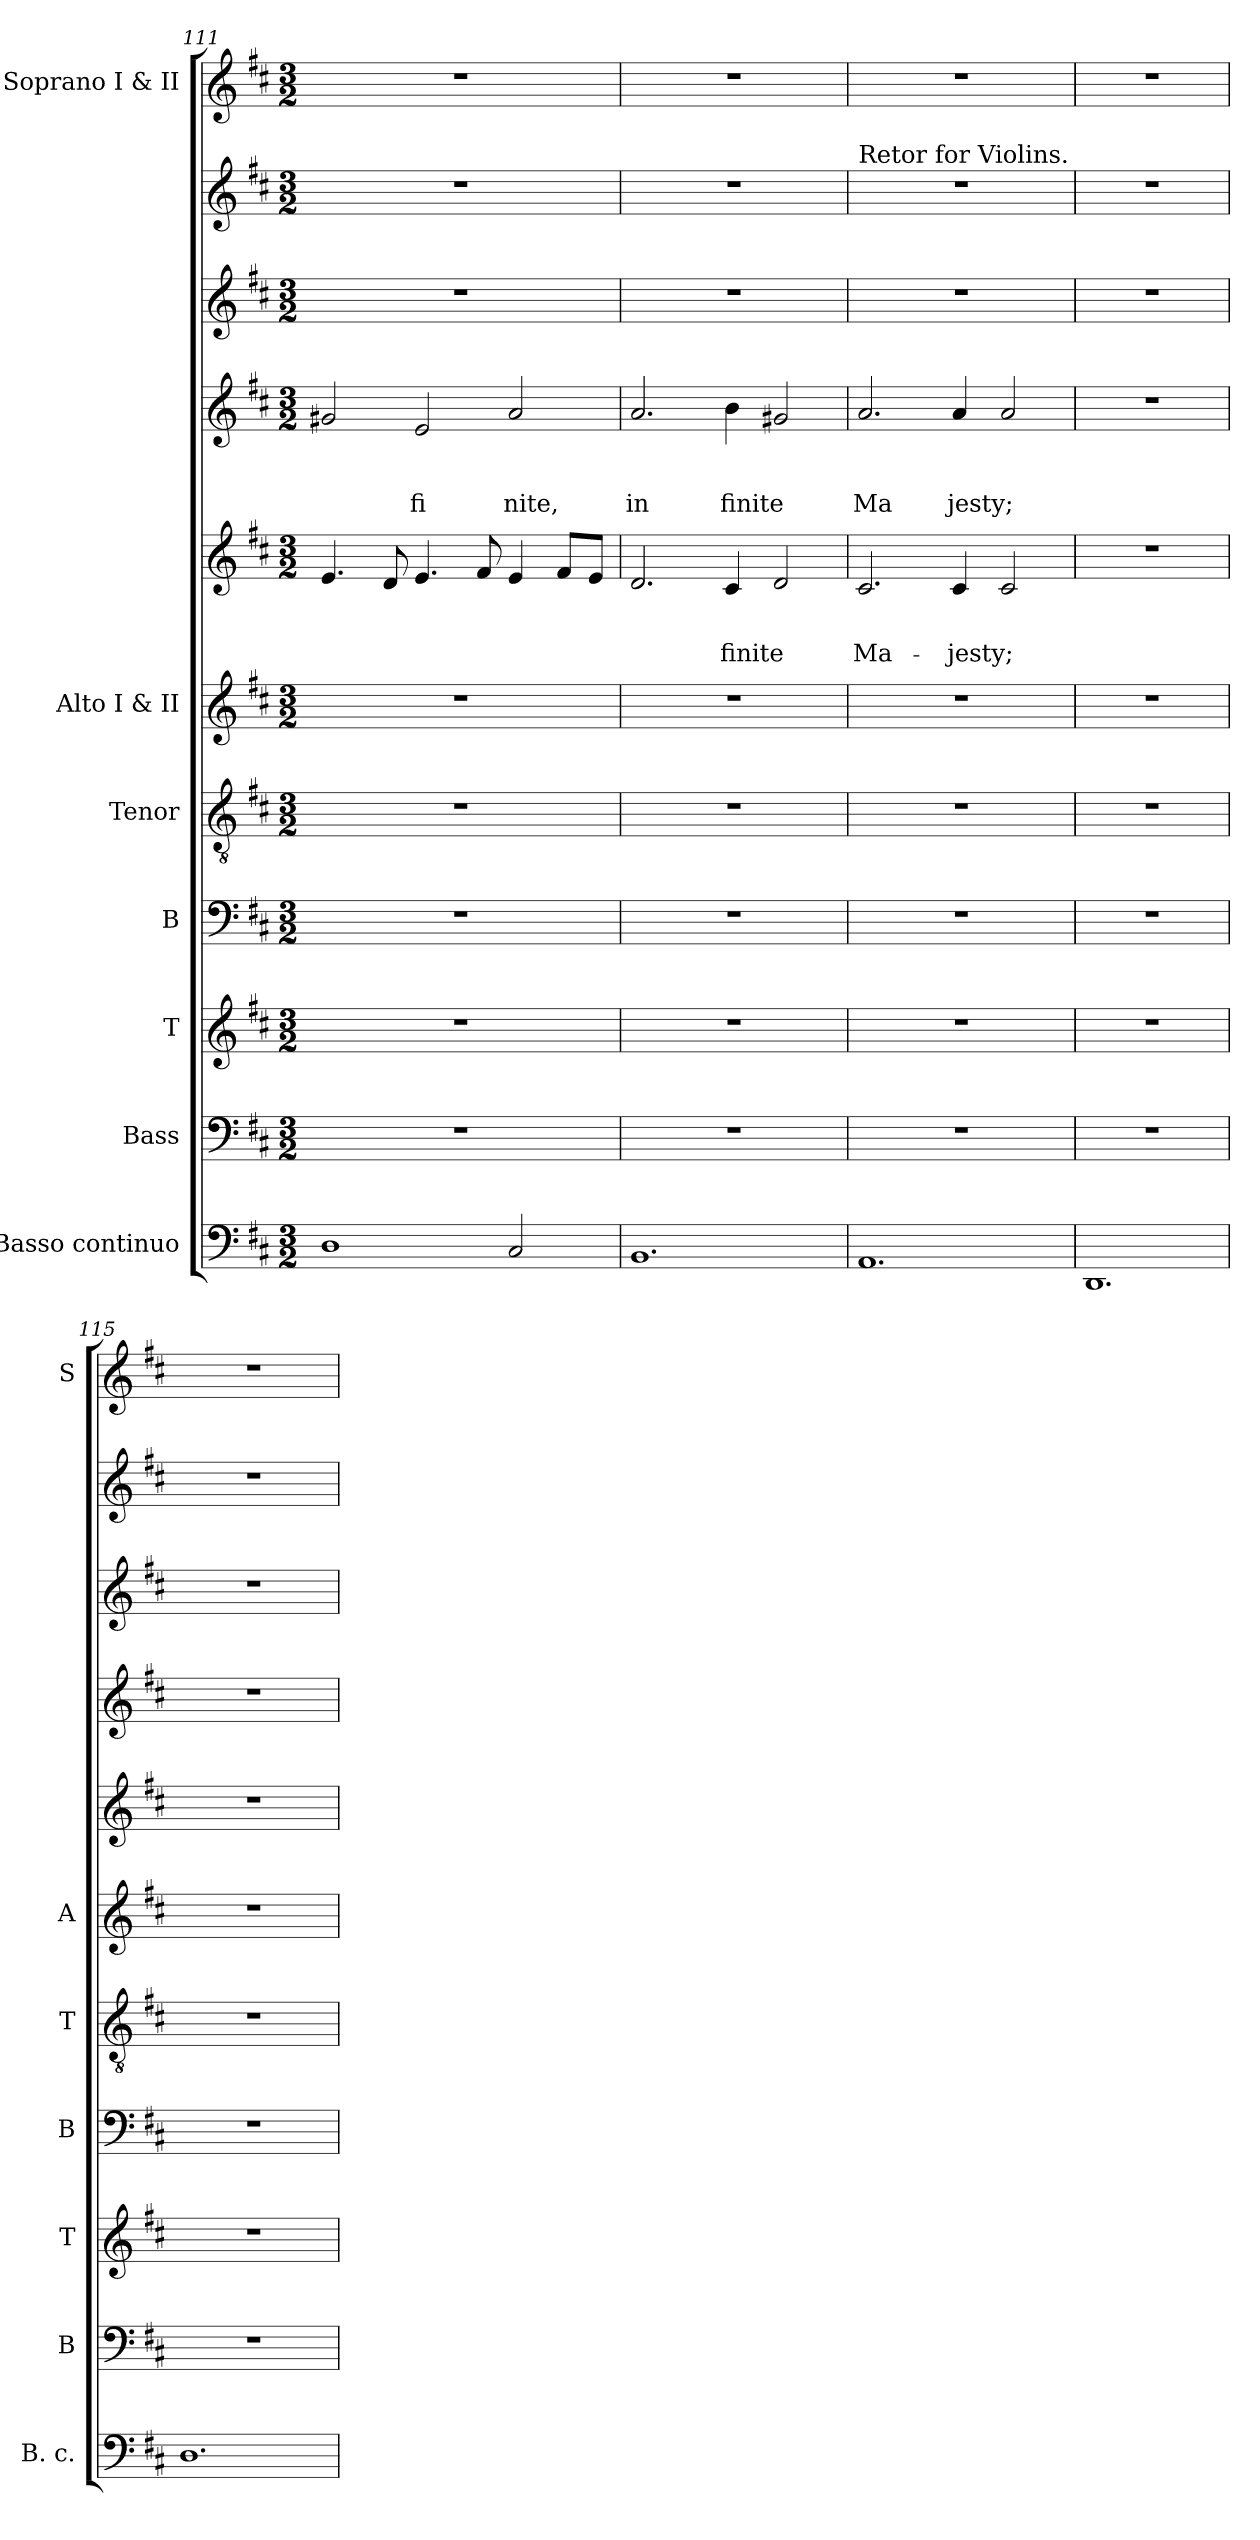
**kern	**kern	**kern	**kern	**kern	**kern	**kern	**text	**text	**text	**kern	**text	**text	**text	**kern	**kern	**kern
*part11	*part10	*part9	*part8	*part7	*part6	*part5	*part5	*part5	*part5	*part4	*part4	*part4	*part4	*part3	*part2	*part1
*staff11	*staff10	*staff9	*staff8	*staff7	*staff6	*staff5	*staff5	*staff5	*staff5	*staff4	*staff4	*staff4	*staff4	*staff3	*staff2	*staff1
*I"Basso continuo	*I"Bass	*I"T	*I"B	*I"Tenor	*I"Alto I & II	*	*	*	*	*	*	*	*	*	*	*I"Soprano I & II
*I'B. c.	*I'B	*I'T	*I'B	*I'T	*I'A	*	*	*	*	*	*	*	*	*	*	*I'S
*clefF4	*clefF4	*clefG2	*clefF4	*clefGv2	*clefG2	*clefG2	*	*	*	*clefG2	*	*	*	*clefG2	*clefG2	*clefG2
*ITrd7c12	*	*	*	*	*	*	*	*	*	*	*	*	*	*	*	*
*k[f#c#]	*k[f#c#]	*k[f#c#]	*k[f#c#]	*k[f#c#]	*k[f#c#]	*k[f#c#]	*	*	*	*k[f#c#]	*	*	*	*k[f#c#]	*k[f#c#]	*k[f#c#]
*D:	*D:	*D:	*D:	*D:	*D:	*D:	*	*	*	*D:	*	*	*	*D:	*D:	*D:
*M3/2	*M3/2	*M3/2	*M3/2	*M3/2	*M3/2	*M3/2	*	*	*	*M3/2	*	*	*	*M3/2	*M3/2	*M3/2
=111	=111	=111	=111	=111	=111	=111	=111	=111	=111	=111	=111	=111	=111	=111	=111	=111
1DD	1.r	1.r	1.r	1.r	1.r	4.e/	.	.	.	2g#X/	.	.	.	1.r	1.r	1.r
.	.	.	.	.	.	8d/	.	.	.	.	.	.	.	.	.	.
!	!	!	!	!	!	!	!	!	!	!	!	!	!LO:LY:b	!	!	!
.	.	.	.	.	.	4.e/	.	.	.	2e/	.	.	fi	.	.	.
.	.	.	.	.	.	8f#/	.	.	.	.	.	.	.	.	.	.
!	!	!	!	!	!	!	!	!	!	!	!	!	!LO:LY:b	!	!	!
2CC#/	.	.	.	.	.	4e/	.	.	.	2a/	.	.	nite,	.	.	.
.	.	.	.	.	.	8f#/L	.	.	.	.	.	.	.	.	.	.
.	.	.	.	.	.	8e/J	.	.	.	.	.	.	.	.	.	.
=112	=112	=112	=112	=112	=112	=112	=112	=112	=112	=112	=112	=112	=112	=112	=112	=112
!	!	!	!	!	!	!	!	!	!	!	!	!	!LO:LY:b	!	!	!
1.BBB	1.r	1.r	1.r	1.r	1.r	2.d/	.	.	.	2.a/	.	.	in	1.r	1.r	1.r
!	!	!	!	!	!	!	!	!	!LO:LY:b	!	!	!	!LO:LY:b	!	!	!
.	.	.	.	.	.	4c#/	.	.	-finite	4b\	.	.	finite	.	.	.
.	.	.	.	.	.	2d/	.	.	.	2g#X/	.	.	.	.	.	.
!!LO:LB:g=z
=113	=113	=113	=113	=113	=113	=113	=113	=113	=113	=113	=113	=113	=113	=113	=113	=113
!	!	!	!	!	!	!	!	!	!	!	!	!	!	!	!LO:TX:a:t=Retor for Violins.	!
!	!	!	!	!	!	!	!	!	!LO:LY:b	!	!	!	!LO:LY:b	!LO:N:vis=1	!LO:N:vis=1	!
1.AAA	1.r	1.r	1.r	1.r	1.r	2.c#/	.	.	Ma-	2.a/	.	.	Ma	1.r	1.r	1.r
!	!	!	!	!	!	!	!	!	!LO:LY:b	!	!	!	!LO:LY:b	!	!	!
.	.	.	.	.	.	4c#/	.	.	-jesty;	4a/	.	.	jesty;	.	.	.
.	.	.	.	.	.	2c#/	.	.	.	2a/	.	.	.	.	.	.
=114	=114	=114	=114	=114	=114	=114	=114	=114	=114	=114	=114	=114	=114	=114	=114	=114
!	!	!	!	!	!	!LO:N:vis=1	!	!	!	!LO:N:vis=1	!	!	!	!LO:N:vis=1	!LO:N:vis=1	!
1.DDD	1.r	1.r	1.r	1.r	1.r	1.r	.	.	.	1.r	.	.	.	1.r	1.r	1.r
=115	=115	=115	=115	=115	=115	=115	=115	=115	=115	=115	=115	=115	=115	=115	=115	=115
!	!	!	!	!	!	!LO:N:vis=1	!	!	!	!LO:N:vis=1	!	!	!	!LO:N:vis=1	!LO:N:vis=1	!
1.DD	1.r	1.r	1.r	1.r	1.r	1.r	.	.	.	1.r	.	.	.	1.r	1.r	1.r
=	=	=	=	=	=	=	=	=	=	=	=	=	=	=	=	=
*-	*-	*-	*-	*-	*-	*-	*-	*-	*-	*-	*-	*-	*-	*-	*-	*-
